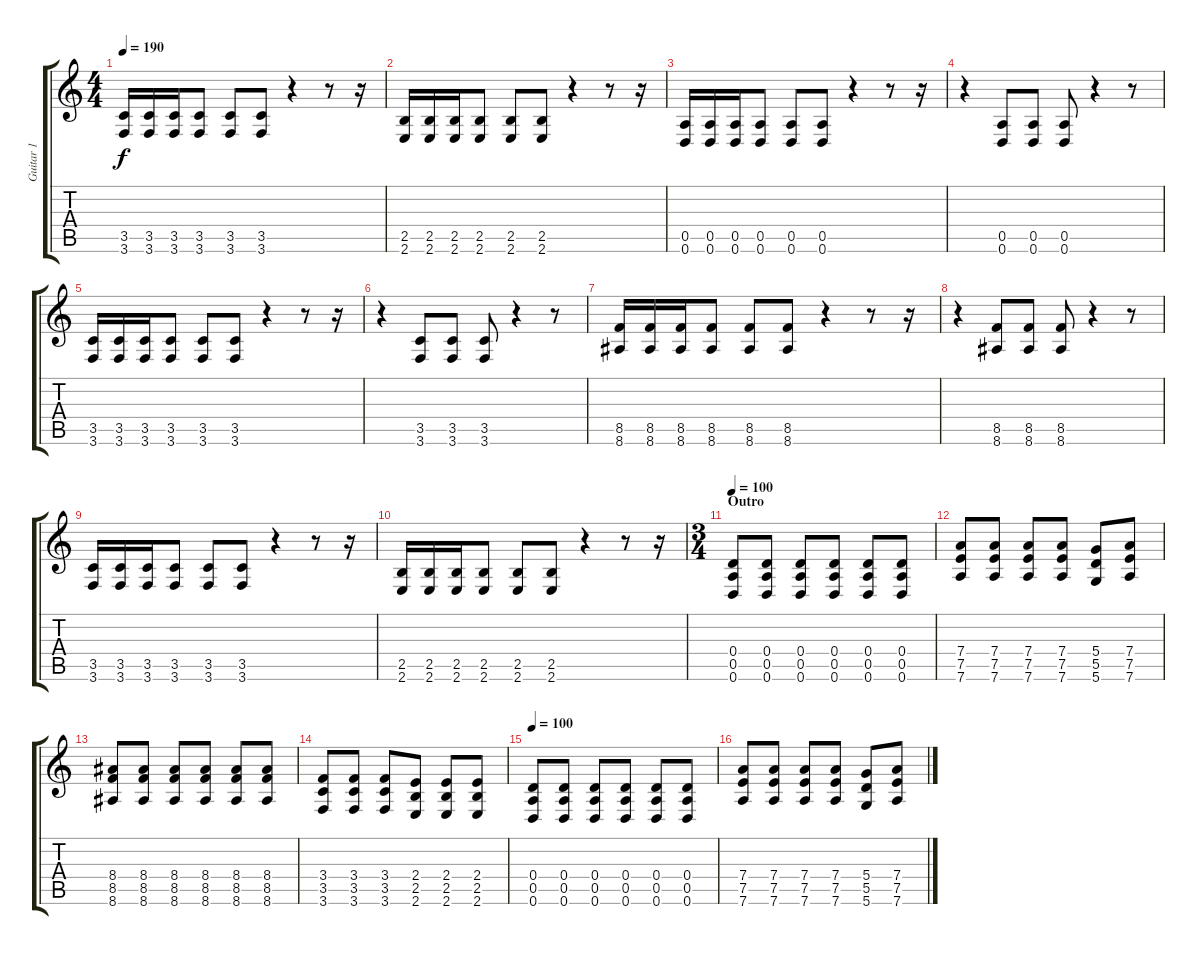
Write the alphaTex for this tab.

\track ("Guitar 1" "Guitar 1") {instrument distortionguitar}
\staff {score tabs}
\tuning (E4 B3 G3 D3 A2 D2) {hide}
\ts (4 4)
\tempo 190
\clef g2
\ks c
(3.5 3.6).16{dy f} (3.5 3.6).16 (3.5 3.6).16 (3.5 3.6).8 (3.5 3.6).8 (3.5 3.6).8 r.4 r.8 r.16 |
(2.5 2.6).16 (2.5 2.6).16 (2.5 2.6).16 (2.5 2.6).8 (2.5 2.6).8 (2.5 2.6).8 r.4 r.8 r.16 |
(0.5 0.6).16 (0.5 0.6).16 (0.5 0.6).16 (0.5 0.6).8 (0.5 0.6).8 (0.5 0.6).8 r.4 r.8 r.16 |
r.4 (0.5 0.6).8 (0.5 0.6).8 (0.5 0.6).8 r.4 r.8 |
(3.5 3.6).16 (3.5 3.6).16 (3.5 3.6).16 (3.5 3.6).8 (3.5 3.6).8 (3.5 3.6).8 r.4 r.8 r.16 |
r.4 (3.5 3.6).8 (3.5 3.6).8 (3.5 3.6).8 r.4 r.8 |
(8.5 8.6).16 (8.5 8.6).16 (8.5 8.6).16 (8.5 8.6).8 (8.5 8.6).8 (8.5 8.6).8 r.4 r.8 r.16 |
r.4 (8.5 8.6).8 (8.5 8.6).8 (8.5 8.6).8 r.4 r.8 |
(3.5 3.6).16 (3.5 3.6).16 (3.5 3.6).16 (3.5 3.6).8 (3.5 3.6).8 (3.5 3.6).8 r.4 r.8 r.16 |
(2.5 2.6).16 (2.5 2.6).16 (2.5 2.6).16 (2.5 2.6).8 (2.5 2.6).8 (2.5 2.6).8 r.4 r.8 r.16 |
\ts (3 4)
\section ("" "Outro")
\tempo 100
(0.4 0.5 0.6).8 (0.4 0.5 0.6).8 (0.4 0.5 0.6).8 (0.4 0.5 0.6).8 (0.4 0.5 0.6).8 (0.4 0.5 0.6).8 |
(7.4 7.5 7.6).8 (7.4 7.5 7.6).8 (7.4 7.5 7.6).8 (7.4 7.5 7.6).8 (5.4 5.5 5.6).8 (7.4 7.5 7.6).8 |
(8.4 8.5 8.6).8 (8.4 8.5 8.6).8 (8.4 8.5 8.6).8 (8.4 8.5 8.6).8 (8.4 8.5 8.6).8 (8.4 8.5 8.6).8 |
(3.4 3.5 3.6).8 (3.4 3.5 3.6).8 (3.4 3.5 3.6).8 (2.4 2.5 2.6).8 (2.4 2.5 2.6).8 (2.4 2.5 2.6).8 |
\tempo 100
(0.4 0.5 0.6).8 (0.4 0.5 0.6).8 (0.4 0.5 0.6).8 (0.4 0.5 0.6).8 (0.4 0.5 0.6).8 (0.4 0.5 0.6).8 |
(7.4 7.5 7.6).8 (7.4 7.5 7.6).8 (7.4 7.5 7.6).8 (7.4 7.5 7.6).8 (5.4 5.5 5.6).8 (7.4 7.5 7.6).8
